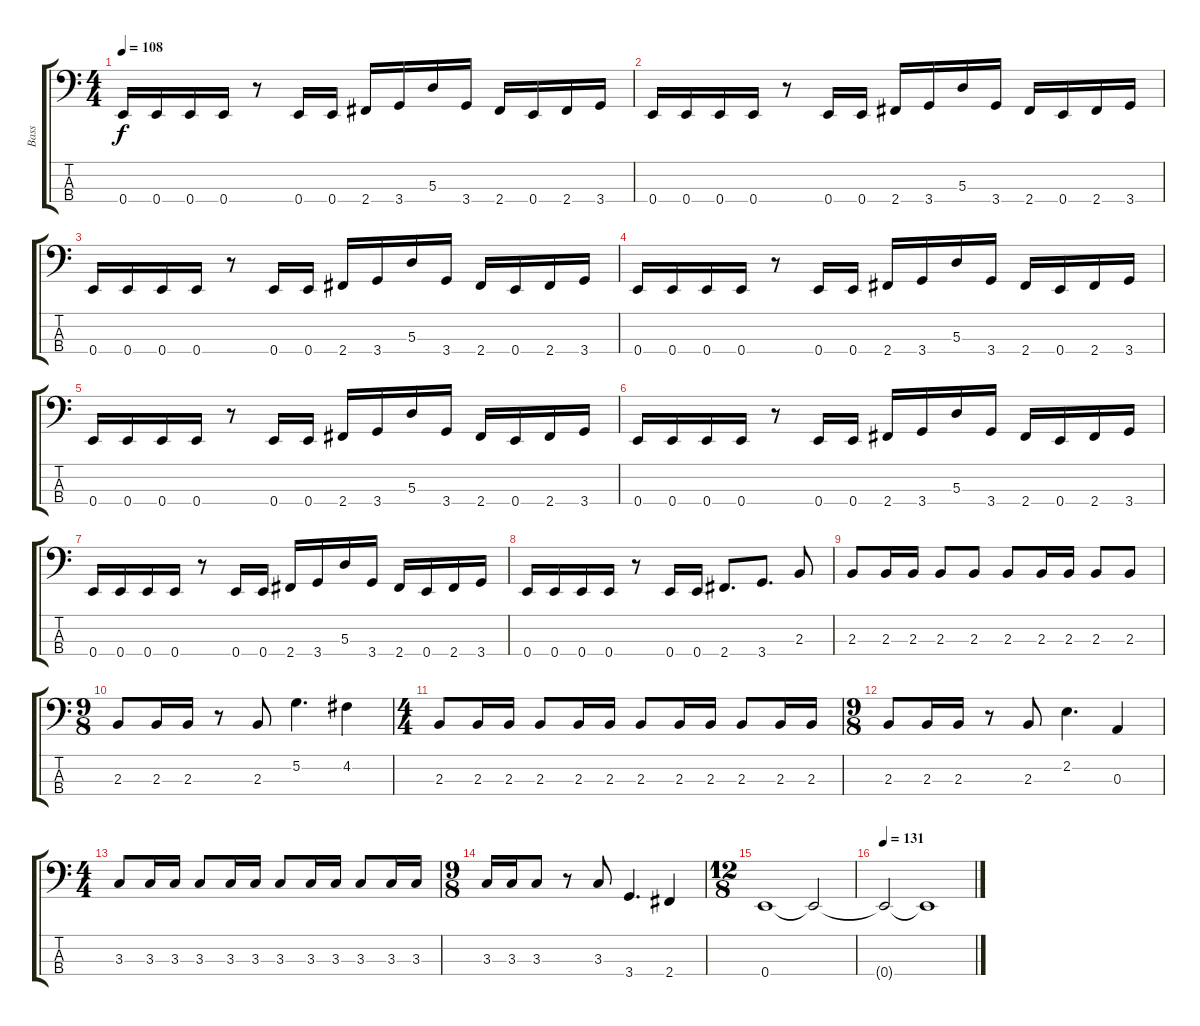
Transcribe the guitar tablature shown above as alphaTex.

\track ("Bass" "Bass") {instrument electricbassfinger}
\staff {score tabs}
\tuning (G2 D2 A1 E1) {hide}
\ts (4 4)
\tempo 108
\clef f4
\ks c
0.4.16{dy f} 0.4.16 0.4.16 0.4.16 r.8 0.4.16 0.4.16 2.4.16 3.4.16 5.3.16 3.4.16 2.4.16 0.4.16 2.4.16 3.4.16 |
0.4.16 0.4.16 0.4.16 0.4.16 r.8 0.4.16 0.4.16 2.4.16 3.4.16 5.3.16 3.4.16 2.4.16 0.4.16 2.4.16 3.4.16 |
0.4.16 0.4.16 0.4.16 0.4.16 r.8 0.4.16 0.4.16 2.4.16 3.4.16 5.3.16 3.4.16 2.4.16 0.4.16 2.4.16 3.4.16 |
0.4.16 0.4.16 0.4.16 0.4.16 r.8 0.4.16 0.4.16 2.4.16 3.4.16 5.3.16 3.4.16 2.4.16 0.4.16 2.4.16 3.4.16 |
0.4.16 0.4.16 0.4.16 0.4.16 r.8 0.4.16 0.4.16 2.4.16 3.4.16 5.3.16 3.4.16 2.4.16 0.4.16 2.4.16 3.4.16 |
0.4.16 0.4.16 0.4.16 0.4.16 r.8 0.4.16 0.4.16 2.4.16 3.4.16 5.3.16 3.4.16 2.4.16 0.4.16 2.4.16 3.4.16 |
0.4.16 0.4.16 0.4.16 0.4.16 r.8 0.4.16 0.4.16 2.4.16 3.4.16 5.3.16 3.4.16 2.4.16 0.4.16 2.4.16 3.4.16 |
0.4.16 0.4.16 0.4.16 0.4.16 r.8 0.4.16 0.4.16 2.4.8{d} 3.4.8{d} 2.3.8 |
2.3.8 2.3.16 2.3.16 2.3.8 2.3.8 2.3.8 2.3.16 2.3.16 2.3.8 2.3.8 |
\ts (9 8)
2.3.8 2.3.16 2.3.16 r.8 2.3.8 5.2.4{d} 4.2.4 |
\ts (4 4)
2.3.8 2.3.16 2.3.16 2.3.8 2.3.16 2.3.16 2.3.8 2.3.16 2.3.16 2.3.8 2.3.16 2.3.16 |
\ts (9 8)
2.3.8 2.3.16 2.3.16 r.8 2.3.8 2.2.4{d} 0.3.4 |
\ts (4 4)
3.3.8 3.3.16 3.3.16 3.3.8 3.3.16 3.3.16 3.3.8 3.3.16 3.3.16 3.3.8 3.3.16 3.3.16 |
\ts (9 8)
3.3.16 3.3.16 3.3.8 r.8 3.3.8 3.4.4{d} 2.4.4 |
\ts (12 8)
0.4.1 0.4{t}.2 |
\tempo 131
0.4{t}.2 0.4{t}.1
